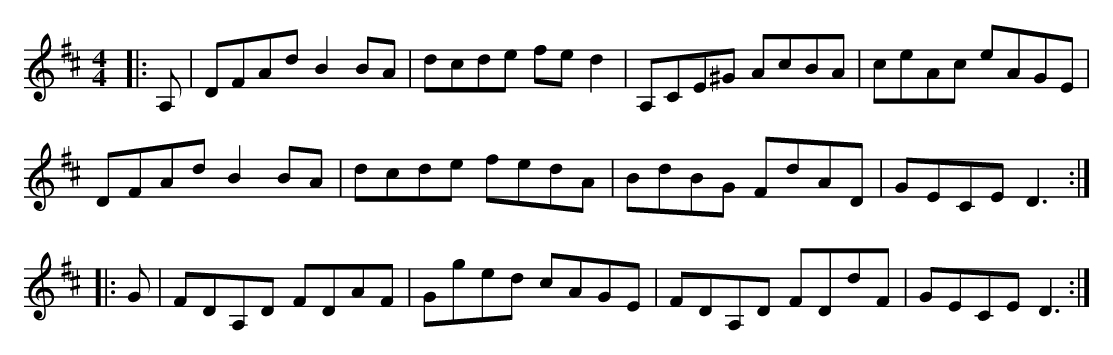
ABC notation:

X:1
M:4/4
K:D
|:A,|DFAd B2BA|dcde fed2|A,CE^G AcBA|ceAc eAGE|
DFAd B2BA|dcde fedA|BdBG FdAD|GECE D3:|
|:G|FDA,D FDAF|Gged cAGE|FDA,D FDdF|GECE D3:|
